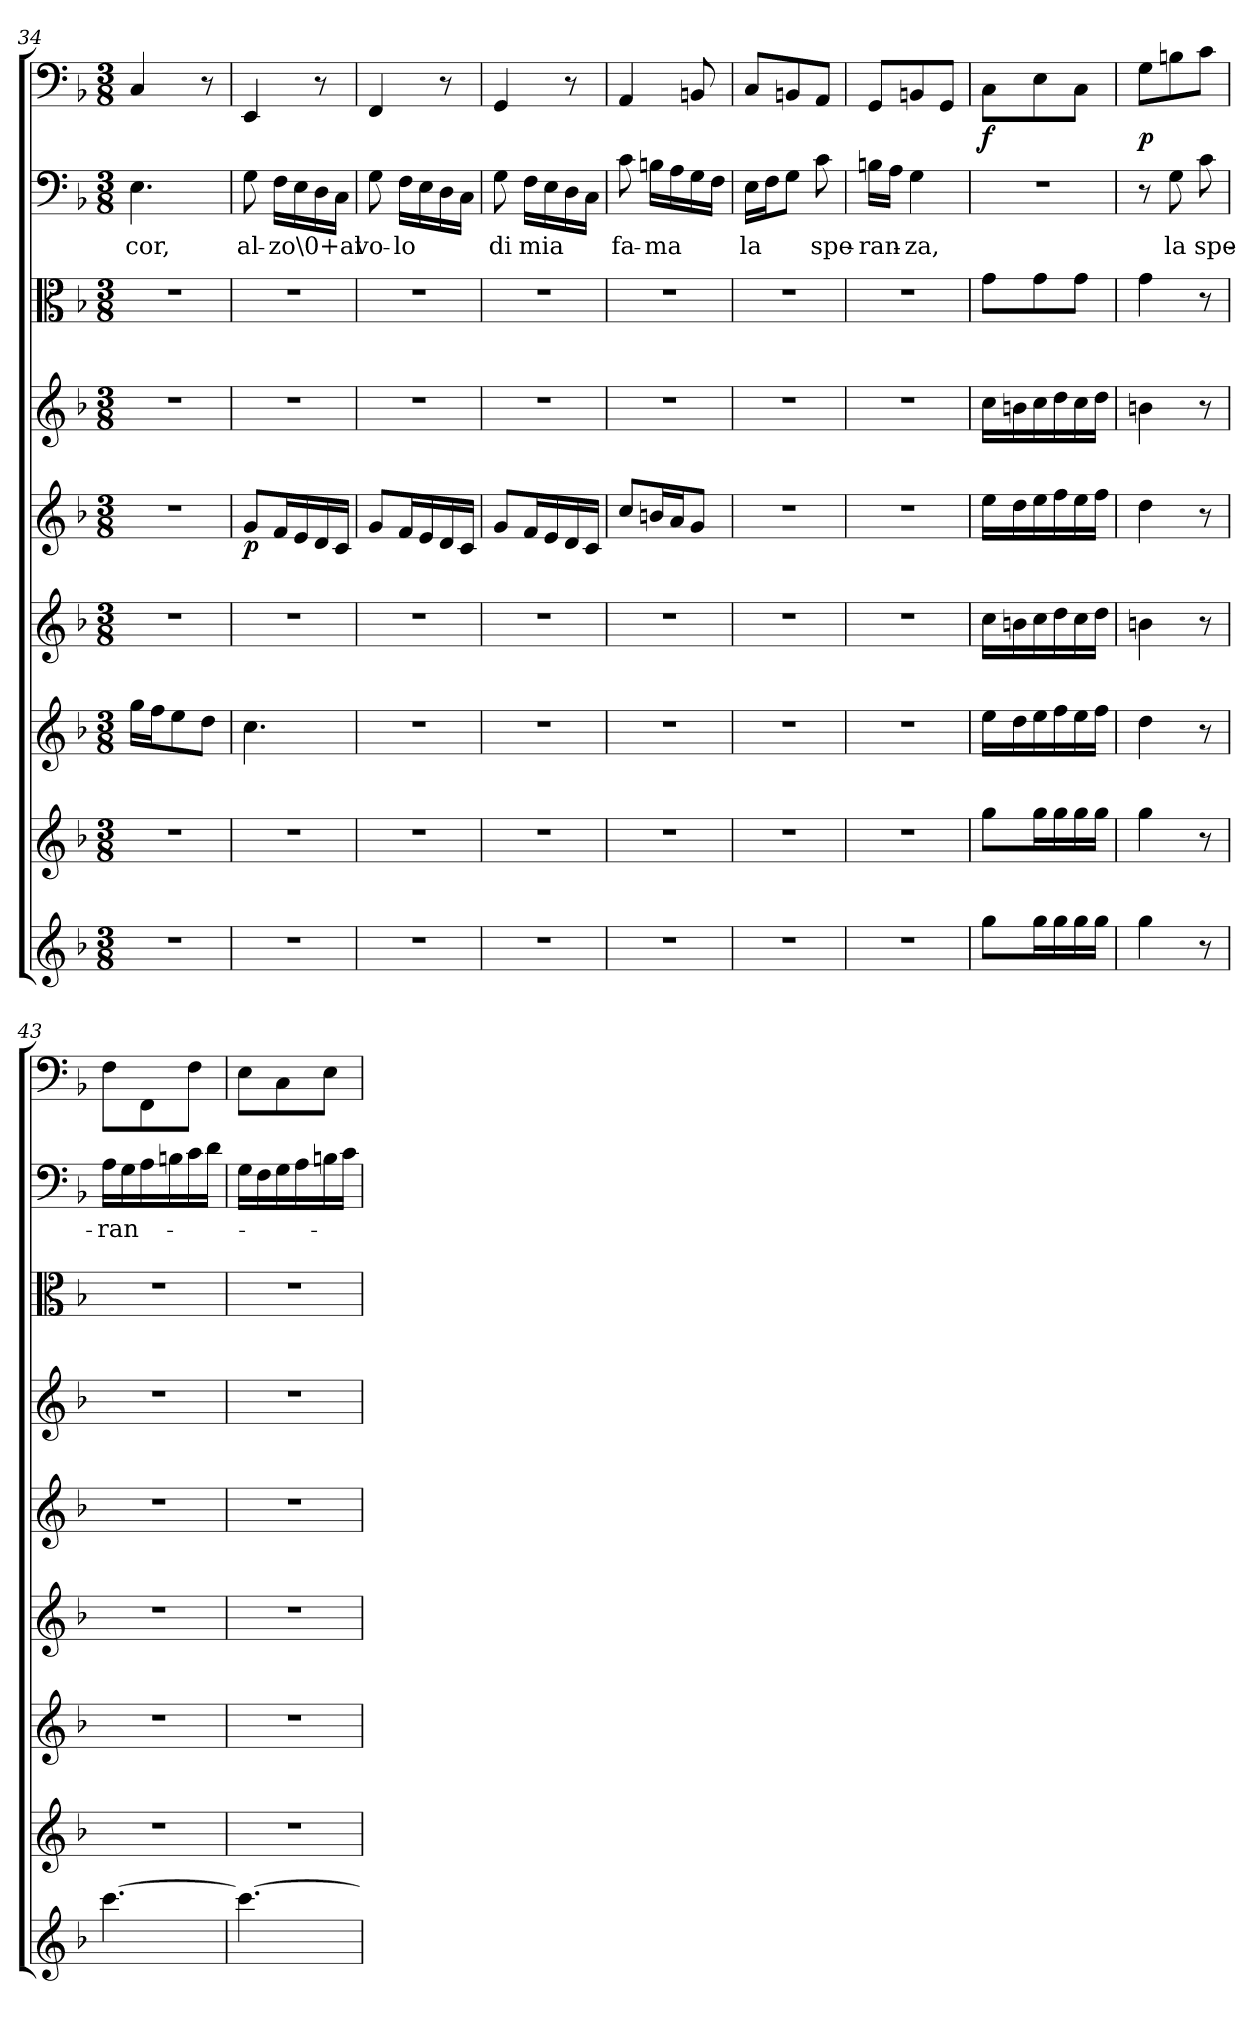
**kern	**kern	**kern	**kern	**kern	**dynam	**kern	**kern	**kern	**text	**kern	**dynam
*part9	*part8	*part7	*part6	*part5	*part5	*part4	*part3	*part2	*part2	*part1	*part1
*staff9	*staff8	*staff7	*staff6	*staff5	*staff5	*staff4	*staff3	*staff2	*staff2	*staff1	*staff1
*clefG2	*clefG2	*clefG2	*clefG2	*clefG2	*	*clefG2	*clefC3	*clefF4	*	*clefF4	*
*k[b-]	*k[b-]	*k[b-]	*k[b-]	*k[b-]	*	*k[b-]	*k[b-]	*k[b-]	*	*k[b-]	*
*F:	*F:	*F:	*F:	*F:	*	*F:	*F:	*F:	*	*F:	*
*M3/8	*M3/8	*M3/8	*M3/8	*M3/8	*	*M3/8	*M3/8	*M3/8	*	*M3/8	*
=34	=34	=34	=34	=34	=34	=34	=34	=34	=34	=34	=34
4.r	4.r	16gg\LL	4.r	4.r	.	4.r	4.r	4.E\	cor,	4C/	.
.	.	16ff\J	.	.	.	.	.	.	.	.	.
.	.	8ee\	.	.	.	.	.	.	.	.	.
.	.	8dd\J	.	.	.	.	.	.	.	8r	.
=35	=35	=35	=35	=35	=35	=35	=35	=35	=35	=35	=35
4.r	4.r	4.cc\	4.r	8g/L	p	4.r	4.r	8G\	al-	4EE/	.
.	.	.	.	16f/L	.	.	.	16F\LL	-zo\0+al	.	.
.	.	.	.	16e/	.	.	.	16E\	.	.	.
.	.	.	.	16d/	.	.	.	16D\	.	8r	.
.	.	.	.	16c/JJ	.	.	.	16C\JJ	.	.	.
=36	=36	=36	=36	=36	=36	=36	=36	=36	=36	=36	=36
4.r	4.r	4.r	4.r	8g/L	.	4.r	4.r	8G\	vo-	4FF/	.
.	.	.	.	16f/L	.	.	.	16F\LL	-lo	.	.
.	.	.	.	16e/	.	.	.	16E\	.	.	.
.	.	.	.	16d/	.	.	.	16D\	.	8r	.
.	.	.	.	16c/JJ	.	.	.	16C\JJ	.	.	.
=37	=37	=37	=37	=37	=37	=37	=37	=37	=37	=37	=37
4.r	4.r	4.r	4.r	8g/L	.	4.r	4.r	8G\	di	4GG/	.
.	.	.	.	16f/L	.	.	.	16F\LL	mia	.	.
.	.	.	.	16e/	.	.	.	16E\	.	.	.
.	.	.	.	16d/	.	.	.	16D\	.	8r	.
.	.	.	.	16c/JJ	.	.	.	16C\JJ	.	.	.
=38	=38	=38	=38	=38	=38	=38	=38	=38	=38	=38	=38
4.r	4.r	4.r	4.r	8cc/L	.	4.r	4.r	8c\	fa-	4AA/	.
.	.	.	.	16bn/L	.	.	.	16Bn\LL	-ma	.	.
.	.	.	.	16a/J	.	.	.	16A\	.	.	.
.	.	.	.	8g/J	.	.	.	16G\	.	8BBn/	.
.	.	.	.	.	.	.	.	16F\JJ	.	.	.
=39	=39	=39	=39	=39	=39	=39	=39	=39	=39	=39	=39
4.r	4.r	4.r	4.r	4.r	.	4.r	4.r	16E\LL	la	8C/L	.
.	.	.	.	.	.	.	.	16F\J	.	.	.
.	.	.	.	.	.	.	.	8G\J	.	8BBn/	.
.	.	.	.	.	.	.	.	8c\	spe-	8AA/J	.
=40	=40	=40	=40	=40	=40	=40	=40	=40	=40	=40	=40
4.r	4.r	4.r	4.r	4.r	.	4.r	4.r	16Bn\LL	-ran-	8GG/L	.
.	.	.	.	.	.	.	.	16A\JJ	.	.	.
.	.	.	.	.	.	.	.	4G\	-za,	8BBn/	.
.	.	.	.	.	.	.	.	.	.	8GG/J	.
=41	=41	=41	=41	=41	=41	=41	=41	=41	=41	=41	=41
8gg\L	8gg\L	16ee\LL	16cc\LL	16ee\LL	.	16cc\LL	8g\L	4.r	.	8C\L	f
.	.	16dd\	16bn\	16dd\	.	16bn\	.	.	.	.	.
16gg\L	16gg\L	16ee\	16cc\	16ee\	.	16cc\	8g\	.	.	8E\	.
16gg\	16gg\	16ff\	16dd\	16ff\	.	16dd\	.	.	.	.	.
16gg\	16gg\	16ee\	16cc\	16ee\	.	16cc\	8g\J	.	.	8C\J	.
16gg\JJ	16gg\JJ	16ff\JJ	16dd\JJ	16ff\JJ	.	16dd\JJ	.	.	.	.	.
=42	=42	=42	=42	=42	=42	=42	=42	=42	=42	=42	=42
4gg\	4gg\	4dd\	4bn\	4dd\	.	4bn\	4g\	8r	.	8G\L	p
.	.	.	.	.	.	.	.	8G\	la	8Bn\	.
8r	8r	8r	8r	8r	.	8r	8r	8c\	spe-	8c\J	.
=43	=43	=43	=43	=43	=43	=43	=43	=43	=43	=43	=43
[4.ccc\	4.r	4.r	4.r	4.r	.	4.r	4.r	16A\LL	-ran-	8F\L	.
.	.	.	.	.	.	.	.	16G\	.	.	.
.	.	.	.	.	.	.	.	16A\	.	8FF\	.
.	.	.	.	.	.	.	.	16Bn\	.	.	.
.	.	.	.	.	.	.	.	16c\	.	8F\J	.
.	.	.	.	.	.	.	.	16d\JJ	.	.	.
=44	=44	=44	=44	=44	=44	=44	=44	=44	=44	=44	=44
4.ccc\_	4.r	4.r	4.r	4.r	.	4.r	4.r	16G\LL	.	8E\L	.
.	.	.	.	.	.	.	.	16F\	.	.	.
.	.	.	.	.	.	.	.	16G\	.	8C\	.
.	.	.	.	.	.	.	.	16A\	.	.	.
.	.	.	.	.	.	.	.	16Bn\	.	8E\J	.
.	.	.	.	.	.	.	.	16c\JJ	.	.	.
=	=	=	=	=	=	=	=	=	=	=	=
*-	*-	*-	*-	*-	*-	*-	*-	*-	*-	*-	*-
